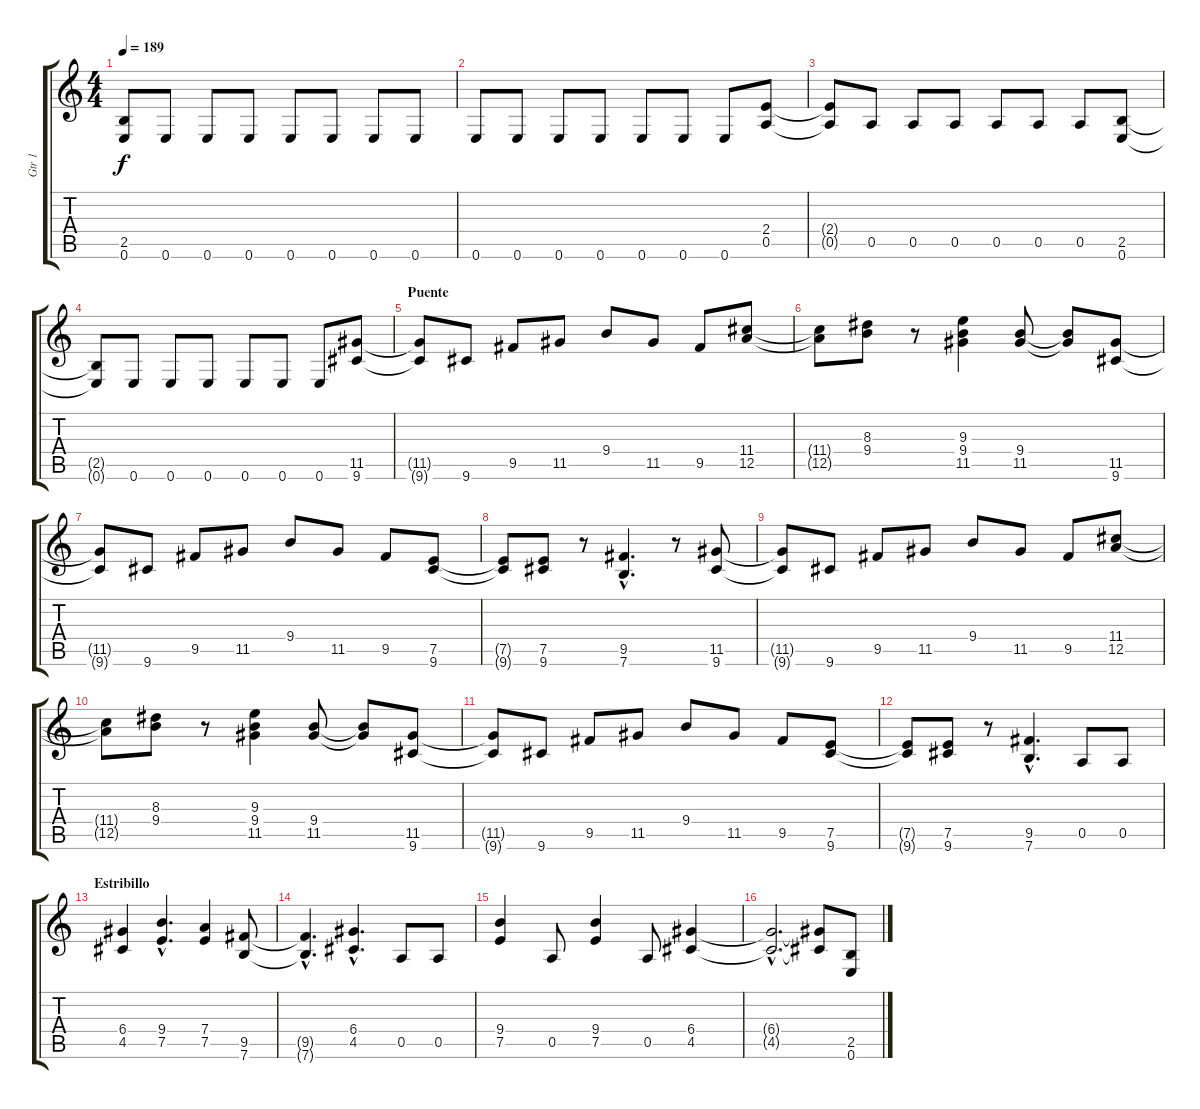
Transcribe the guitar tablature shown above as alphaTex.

\track ("Gtr 1" "Gtr 1") {instrument distortionguitar}
\staff {score tabs}
\tuning (E4 B3 G3 D3 A2 E2) {hide}
\ts (4 4)
\tempo 189
\clef g2
\ks c
(2.5{t} 0.6{t}).8{dy f} 0.6.8 0.6.8 0.6.8 0.6.8 0.6.8 0.6.8 0.6.8 |
0.6.8 0.6.8 0.6.8 0.6.8 0.6.8 0.6.8 0.6.8 (2.4 0.5).8 |
(2.4{t} 0.5{t}).8 0.5.8 0.5.8 0.5.8 0.5.8 0.5.8 0.5.8 (2.5 0.6).8 |
(2.5{t} 0.6{t}).8 0.6.8 0.6.8 0.6.8 0.6.8 0.6.8 0.6.8 (11.5 9.6).8 |
\section ("" "Puente")
(11.5{t} 9.6{t}).8 9.6.8 9.5.8 11.5.8 9.4.8 11.5.8 9.5.8 (11.4 12.5).8 |
(11.4{t} 12.5{t}).8 (8.3 9.4).8 r.8 (9.3 9.4 11.5).4 (9.4 11.5).8 (9.4{t} 11.5{t}).8 (11.5 9.6).8 |
(11.5{t} 9.6{t}).8 9.6.8 9.5.8 11.5.8 9.4.8 11.5.8 9.5.8 (7.5 9.6).8 |
(7.5{t} 9.6{t}).8 (7.5 9.6).8 r.8 (9.5{hac} 7.6{hac}).4{d} r.8 (11.5 9.6).8 |
(11.5{t} 9.6{t}).8 9.6.8 9.5.8 11.5.8 9.4.8 11.5.8 9.5.8 (11.4 12.5).8 |
(11.4{t} 12.5{t}).8 (8.3 9.4).8 r.8 (9.3 9.4 11.5).4 (9.4 11.5).8 (9.4{t} 11.5{t}).8 (11.5 9.6).8 |
(11.5{t} 9.6{t}).8 9.6.8 9.5.8 11.5.8 9.4.8 11.5.8 9.5.8 (7.5 9.6).8 |
(7.5{t} 9.6{t}).8 (7.5 9.6).8 r.8 (9.5{hac} 7.6{hac}).4{d} 0.5.8 0.5.8 |
\section ("" "Estribillo")
(6.4 4.5).4 (9.4{hac} 7.5{hac}).4{d} (7.4 7.5).4 (9.5 7.6).8 |
(9.5{hac t} 7.6{hac t}).4{d} (6.4{hac} 4.5{hac}).4{d} 0.5.8 0.5.8 |
(9.4 7.5).4 0.5.8 (9.4 7.5).4 0.5.8 (6.4 4.5).4 |
(6.4{hac t} 4.5{hac t}).2{d} (6.4{t} 4.5{t}).8 (2.5 0.6).8
